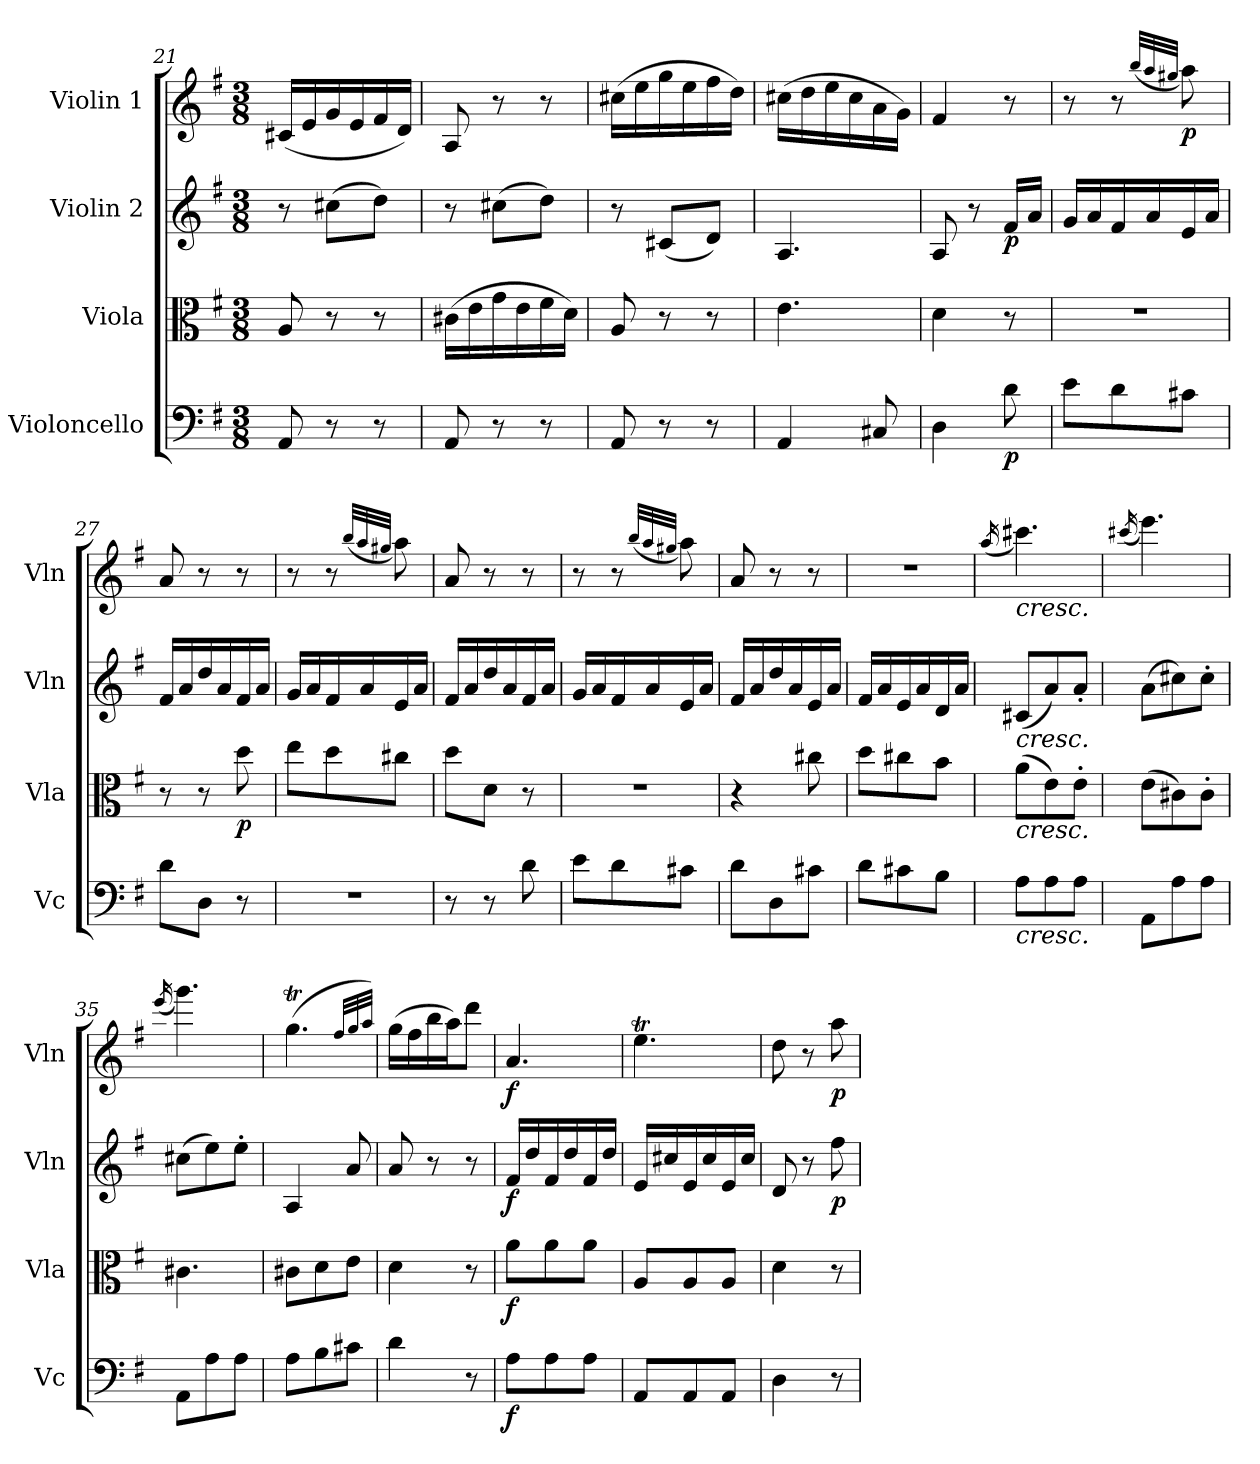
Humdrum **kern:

**kern	**dynam	**kern	**dynam	**kern	**dynam	**kern	**dynam
*part4	*part4	*part3	*part3	*part2	*part2	*part1	*part1
*staff4	*staff4	*staff3	*staff3	*staff2	*staff2	*staff1	*staff1
*I"Violoncello	*	*I"Viola	*	*I"Violin 2	*	*I"Violin 1	*
*I'Vc	*	*I'Vla	*	*I'Vln	*	*I'Vln	*
*clefF4	*	*clefC3	*	*clefG2	*	*clefG2	*
*k[f#]	*	*k[f#]	*	*k[f#]	*	*k[f#]	*
*M3/8	*	*M3/8	*	*M3/8	*	*M3/8	*
=21	=21	=21	=21	=21	=21	=21	=21
8AA/	.	8A/	.	8r	.	(<16c#X/LL	.
.	.	.	.	.	.	16e/	.
8r	.	8r	.	(>8cc#X\L	.	16g/	.
.	.	.	.	.	.	16e/	.
8r	.	8r	.	8dd\J)	.	16f#/	.
.	.	.	.	.	.	16d/JJ)	.
=22	=22	=22	=22	=22	=22	=22	=22
8AA/	.	(>16c#X\LL	.	8r	.	8A/	.
.	.	16e\	.	.	.	.	.
8r	.	16g\	.	(>8cc#X\L	.	8r	.
.	.	16e\	.	.	.	.	.
8r	.	16f#\	.	8dd\J)	.	8r	.
.	.	16d\JJ)	.	.	.	.	.
=23	=23	=23	=23	=23	=23	=23	=23
8AA/	.	8A/	.	8r	.	(>16cc#X\LL	.
.	.	.	.	.	.	16ee\	.
8r	.	8r	.	(<8c#X/L	.	16gg\	.
.	.	.	.	.	.	16ee\	.
8r	.	8r	.	8d/J)	.	16ff#\	.
.	.	.	.	.	.	16dd\JJ)	.
=24	=24	=24	=24	=24	=24	=24	=24
4AA/	.	4.e\	.	4.A/	.	(>16cc#X\LL	.
.	.	.	.	.	.	16dd\	.
.	.	.	.	.	.	16ee\	.
.	.	.	.	.	.	16cc#\	.
8C#X/	.	.	.	.	.	16a\	.
.	.	.	.	.	.	16g\JJ)	.
!!LO:PB:g=z
=25	=25	=25	=25	=25	=25	=25	=25
4D\	.	4d\	.	8A/	.	4f#/	.
.	.	.	.	8r	.	.	.
!	!LO:DY:b	!	!	!	!LO:DY:b	!	!
8d\	p	8r	.	16f#/LL	p	8r	.
.	.	.	.	16a/JJ	.	.	.
=26	=26	=26	=26	=26	=26	=26	=26
8e\L	.	4.r	.	16g/LL	.	8r	.
.	.	.	.	16a/	.	.	.
8d\	.	.	.	16f#/	.	8r	.
.	.	.	.	16a/	.	.	.
.	.	.	.	.	.	(<32qbb/LLL	.
.	.	.	.	.	.	32qaa/	.
.	.	.	.	.	.	32qgg#X/JJJ	.
!	!	!	!	!	!	!	!LO:DY:b
8c#X\J	.	.	.	16e/	.	8aa\)	p
.	.	.	.	16a/JJ	.	.	.
=27	=27	=27	=27	=27	=27	=27	=27
8d\L	.	8r	.	16f#/LL	.	8a/	.
.	.	.	.	16a/	.	.	.
8D\J	.	8r	.	16dd/	.	8r	.
.	.	.	.	16a/	.	.	.
!	!	!	!LO:DY:b	!	!	!	!
8r	.	8dd\	p	16f#/	.	8r	.
.	.	.	.	16a/JJ	.	.	.
=28	=28	=28	=28	=28	=28	=28	=28
4.r	.	8ee\L	.	16g/LL	.	8r	.
.	.	.	.	16a/	.	.	.
.	.	8dd\	.	16f#/	.	8r	.
.	.	.	.	16a/	.	.	.
.	.	.	.	.	.	(<32qbb/LLL	.
.	.	.	.	.	.	32qaa/	.
.	.	.	.	.	.	32qgg#X/JJJ	.
.	.	8cc#X\J	.	16e/	.	8aa\)	.
.	.	.	.	16a/JJ	.	.	.
=29	=29	=29	=29	=29	=29	=29	=29
8r	.	8dd\L	.	16f#/LL	.	8a/	.
.	.	.	.	16a/	.	.	.
8r	.	8d\J	.	16dd/	.	8r	.
.	.	.	.	16a/	.	.	.
8d\	.	8r	.	16f#/	.	8r	.
.	.	.	.	16a/JJ	.	.	.
!!LO:LB:g=z
=30	=30	=30	=30	=30	=30	=30	=30
8e\L	.	4.r	.	16g/LL	.	8r	.
.	.	.	.	16a/	.	.	.
8d\	.	.	.	16f#/	.	8r	.
.	.	.	.	16a/	.	.	.
.	.	.	.	.	.	(<32qbb/LLL	.
.	.	.	.	.	.	32qaa/	.
.	.	.	.	.	.	32qgg#X/JJJ	.
8c#X\J	.	.	.	16e/	.	8aa\)	.
.	.	.	.	16a/JJ	.	.	.
=31	=31	=31	=31	=31	=31	=31	=31
8d\L	.	4r	.	16f#/LL	.	8a/	.
.	.	.	.	16a/	.	.	.
8D\	.	.	.	16dd/	.	8r	.
.	.	.	.	16a/	.	.	.
8c#X\J	.	8cc#X\	.	16e/	.	8r	.
.	.	.	.	16a/JJ	.	.	.
=32	=32	=32	=32	=32	=32	=32	=32
8d\L	.	8dd\L	.	16f#/LL	.	4.r	.
.	.	.	.	16a/	.	.	.
8c#X\	.	8cc#X\	.	16e/	.	.	.
.	.	.	.	16a/	.	.	.
8B\J	.	8b\J	.	16d/	.	.	.
.	.	.	.	16a/JJ	.	.	.
=33	=33	=33	=33	=33	=33	=33	=33
.	.	.	.	.	.	(<16qaa/	.
!	!	!	!	!	!	!LO:TX:b:i:t=cresc.	!
!	!	!	!	!LO:TX:b:i:t=cresc.	!	!	!
!	!	!LO:TX:b:i:t=cresc.	!	!	!	!	!
!LO:TX:b:i:t=cresc.	!	!	!	!	!	!	!
8A\L	.	(>8a\L	.	(<8c#X/L	.	4.ccc#X\)	.
8A\	.	8e\)	.	8a/)	.	.	.
8A\J	.	8e'\J	.	8a'/J	.	.	.
=34	=34	=34	=34	=34	=34	=34	=34
.	.	.	.	.	.	(<16qccc#X/	.
8AA\L	.	(>8e\L	.	(>8a\L	.	4.eee\)	.
8A\	.	8c#X\)	.	8cc#X\)	.	.	.
8A\J	.	8c#'\J	.	8cc#'\J	.	.	.
=35	=35	=35	=35	=35	=35	=35	=35
.	.	.	.	.	.	(<16qeee/	.
8AA\L	.	4.c#X\	.	(>8cc#X\L	.	4.ggg\)	.
8A\	.	.	.	8ee\)	.	.	.
8A\J	.	.	.	8ee'\J	.	.	.
!!LO:LB:g=z
=36	=36	=36	=36	=36	=36	=36	=36
8A\L	.	8c#X\L	.	4A/	.	(<4.ggT\	.
8B\	.	8d\	.	.	.	.	.
8c#X\J	.	8e\J	.	8a/	.	.	.
.	.	.	.	.	.	32qff#/LLL	.
.	.	.	.	.	.	32qgg/	.
.	.	.	.	.	.	32qaa/JJJ)	.
=37	=37	=37	=37	=37	=37	=37	=37
4d\	.	4d\	.	8a/	.	(>16gg\LL	.
.	.	.	.	.	.	16ff#\	.
.	.	.	.	8r	.	16bb\	.
.	.	.	.	.	.	16aa\J)	.
8r	.	8r	.	8r	.	8ddd\J	.
=38	=38	=38	=38	=38	=38	=38	=38
!	!LO:DY:b	!	!LO:DY:b	!	!LO:DY:b	!	!LO:DY:b
8A\L	f	8a\L	f	16f#/LL	f	4.a/	f
.	.	.	.	16dd/	.	.	.
8A\	.	8a\	.	16f#/	.	.	.
.	.	.	.	16dd/	.	.	.
8A\J	.	8a\J	.	16f#/	.	.	.
.	.	.	.	16dd/JJ	.	.	.
=39	=39	=39	=39	=39	=39	=39	=39
8AA/L	.	8A/L	.	16e/LL	.	4.eeT\	.
.	.	.	.	16cc#X/	.	.	.
8AA/	.	8A/	.	16e/	.	.	.
.	.	.	.	16cc#/	.	.	.
8AA/J	.	8A/J	.	16e/	.	.	.
.	.	.	.	16cc#/JJ	.	.	.
=40	=40	=40	=40	=40	=40	=40	=40
4D\	.	4d\	.	8d/	.	8dd\	.
.	.	.	.	8r	.	8r	.
!	!	!	!	!	!LO:DY:b	!	!LO:DY:b
8r	.	8r	.	8ff#\	p	8aa\	p
=	=	=	=	=	=	=	=
*-	*-	*-	*-	*-	*-	*-	*-
